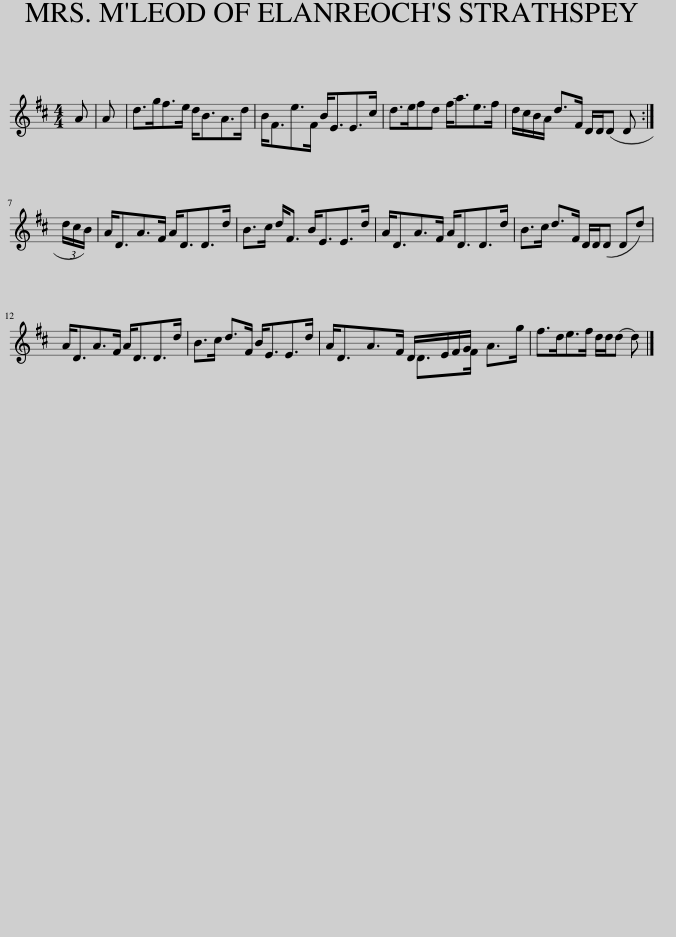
X:1
%%score ( 1 2 )
L:1/8
M:4/4
I:linebreak $
K:D
V:1 treble
V:2 treble
V:1
 A | A | d>gf>e d<BA>d | B<Fe>F B<EE>c | d>efd f<ae>f | %5
 d/c/B/A/ d>F D/D/(D D :|$ (3d/c/B/) | A<DA>F A<DD>d | B>c d<F B<EE>d | A<DA>F A<DD>d | %10
 B>c d>F D/D/(D Dd) |$ A<DA>F A<DD>d | B>c d>F B<EE>d | A<DA>F D/E/F/G/ A>g | f>de>f d/d/(d d) |] %15
V:2
 x | x | x8 | x8 | x8 | %5
 x7 :|$ x | x8 | x8 | x8 | %10
 x8 |$ x8 | x8 | x x x x D>F x x | x7 |] %15
